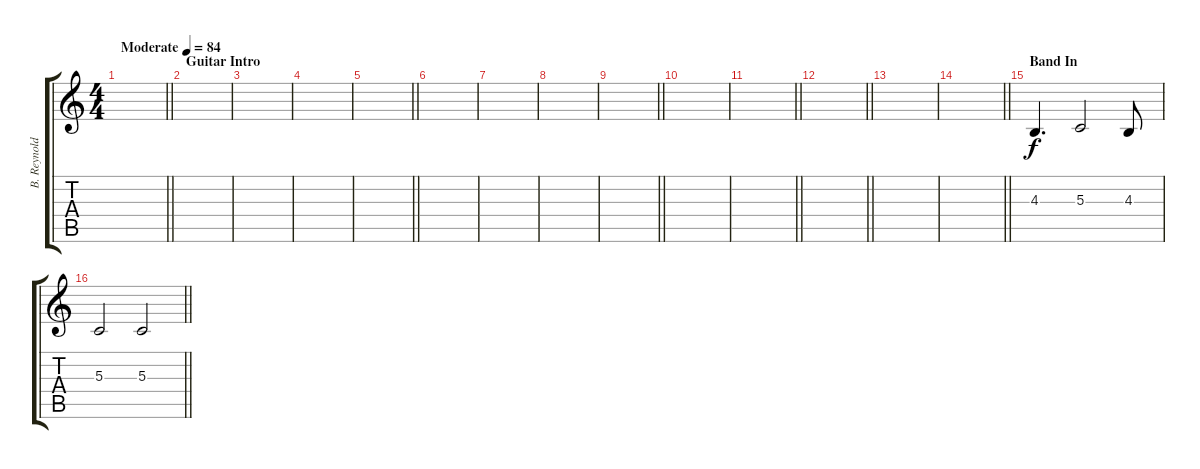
\track ("B. Reynolds - Sax #2" "B. Reynold") {instrument tenorsax}
\staff {score tabs}
\tuning (E4 B3 G3 D3 A2 E2) {hide}
\ts (4 4)
\tempo (84 "Moderate")
\clef g2
\barLineRight lightlight
\ks c
|
\section ("" "Guitar Intro")
|
|
|
\barLineRight lightlight
|
|
|
|
\barLineRight lightlight
|
|
\barLineRight lightlight
|
\barLineRight lightlight
|
|
\barLineRight lightlight
|
\section ("" "Band In")
4.3.4{d} 5.3.2 4.3.8 |
\barLineRight lightlight
5.3.2 5.3.2
